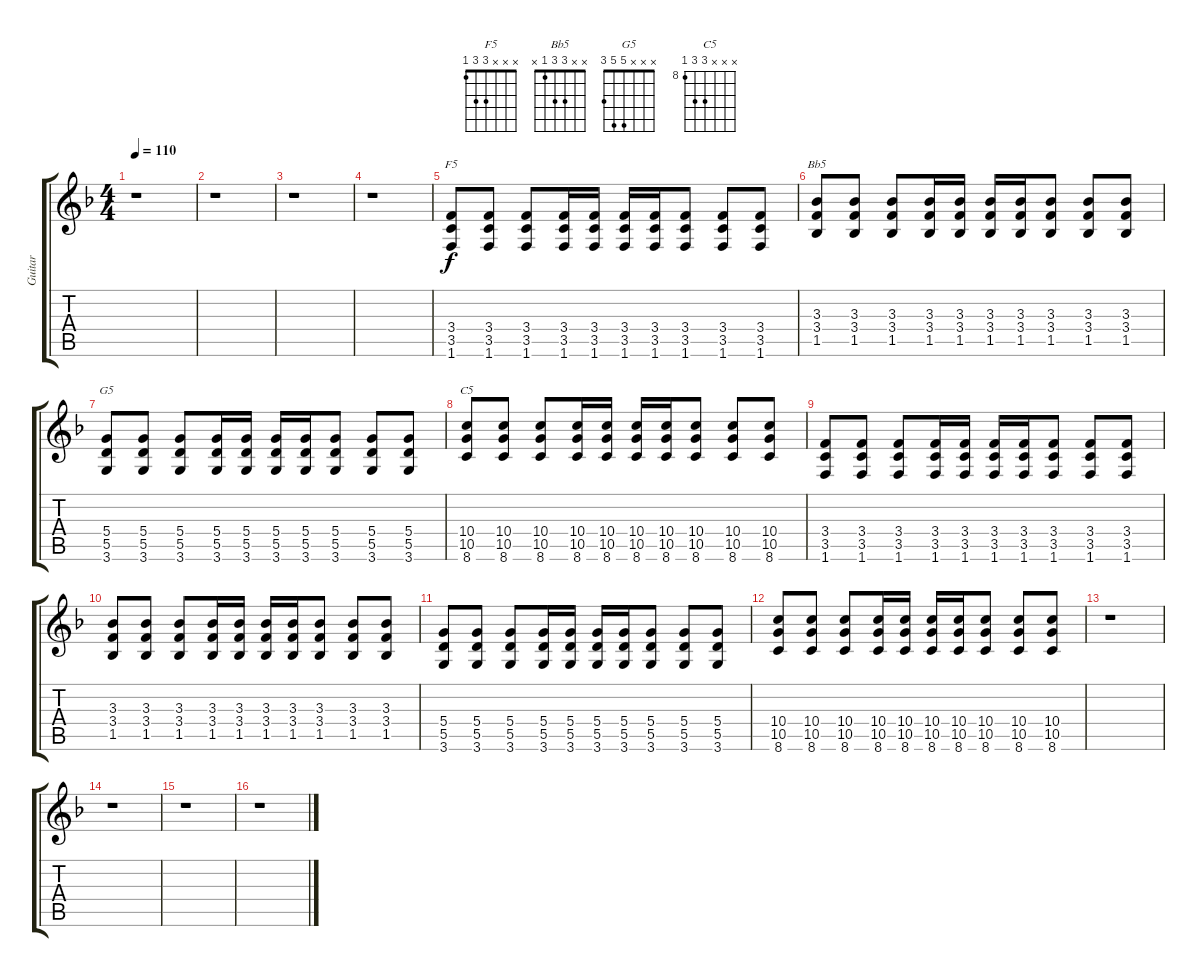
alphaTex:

\track ("Guitar" "Guitar") {instrument overdrivenguitar}
\staff {score tabs}
\tuning (E4 B3 G3 D3 A2 E2) {hide}
\chord ("F5" x x x 3 3 1)
\chord ("Bb5" x x 3 3 1 x)
\chord ("G5" x x x 5 5 3)
\chord ("C5" x x x 10 10 8) {firstfret 8}
\ts (4 4)
\tempo 110
\clef g2
\ks f
r.1{dy f instrument overdrivenguitar} |
r.1 |
r.1 |
r.1 |
(3.4 3.5 1.6).8{ch "F5"} (3.4 3.5 1.6).8 (3.4 3.5 1.6).8 (3.4 3.5 1.6).16 (3.4 3.5 1.6).16 (3.4 3.5 1.6).16 (3.4 3.5 1.6).16 (3.4 3.5 1.6).8 (3.4 3.5 1.6).8 (3.4 3.5 1.6).8 |
(3.3 3.4 1.5).8{ch "Bb5"} (3.3 3.4 1.5).8 (3.3 3.4 1.5).8 (3.3 3.4 1.5).16 (3.3 3.4 1.5).16 (3.3 3.4 1.5).16 (3.3 3.4 1.5).16 (3.3 3.4 1.5).8 (3.3 3.4 1.5).8 (3.3 3.4 1.5).8 |
(5.4 5.5 3.6).8{ch "G5"} (5.4 5.5 3.6).8 (5.4 5.5 3.6).8 (5.4 5.5 3.6).16 (5.4 5.5 3.6).16 (5.4 5.5 3.6).16 (5.4 5.5 3.6).16 (5.4 5.5 3.6).8 (5.4 5.5 3.6).8 (5.4 5.5 3.6).8 |
(10.4 10.5 8.6).8{ch "C5"} (10.4 10.5 8.6).8 (10.4 10.5 8.6).8 (10.4 10.5 8.6).16 (10.4 10.5 8.6).16 (10.4 10.5 8.6).16 (10.4 10.5 8.6).16 (10.4 10.5 8.6).8 (10.4 10.5 8.6).8 (10.4 10.5 8.6).8 |
(3.4 3.5 1.6).8 (3.4 3.5 1.6).8 (3.4 3.5 1.6).8 (3.4 3.5 1.6).16 (3.4 3.5 1.6).16 (3.4 3.5 1.6).16 (3.4 3.5 1.6).16 (3.4 3.5 1.6).8 (3.4 3.5 1.6).8 (3.4 3.5 1.6).8 |
(3.3 3.4 1.5).8 (3.3 3.4 1.5).8 (3.3 3.4 1.5).8 (3.3 3.4 1.5).16 (3.3 3.4 1.5).16 (3.3 3.4 1.5).16 (3.3 3.4 1.5).16 (3.3 3.4 1.5).8 (3.3 3.4 1.5).8 (3.3 3.4 1.5).8 |
(5.4 5.5 3.6).8 (5.4 5.5 3.6).8 (5.4 5.5 3.6).8 (5.4 5.5 3.6).16 (5.4 5.5 3.6).16 (5.4 5.5 3.6).16 (5.4 5.5 3.6).16 (5.4 5.5 3.6).8 (5.4 5.5 3.6).8 (5.4 5.5 3.6).8 |
(10.4 10.5 8.6).8 (10.4 10.5 8.6).8 (10.4 10.5 8.6).8 (10.4 10.5 8.6).16 (10.4 10.5 8.6).16 (10.4 10.5 8.6).16 (10.4 10.5 8.6).16 (10.4 10.5 8.6).8 (10.4 10.5 8.6).8 (10.4 10.5 8.6).8 |
r.1 |
r.1 |
r.1 |
r.1
